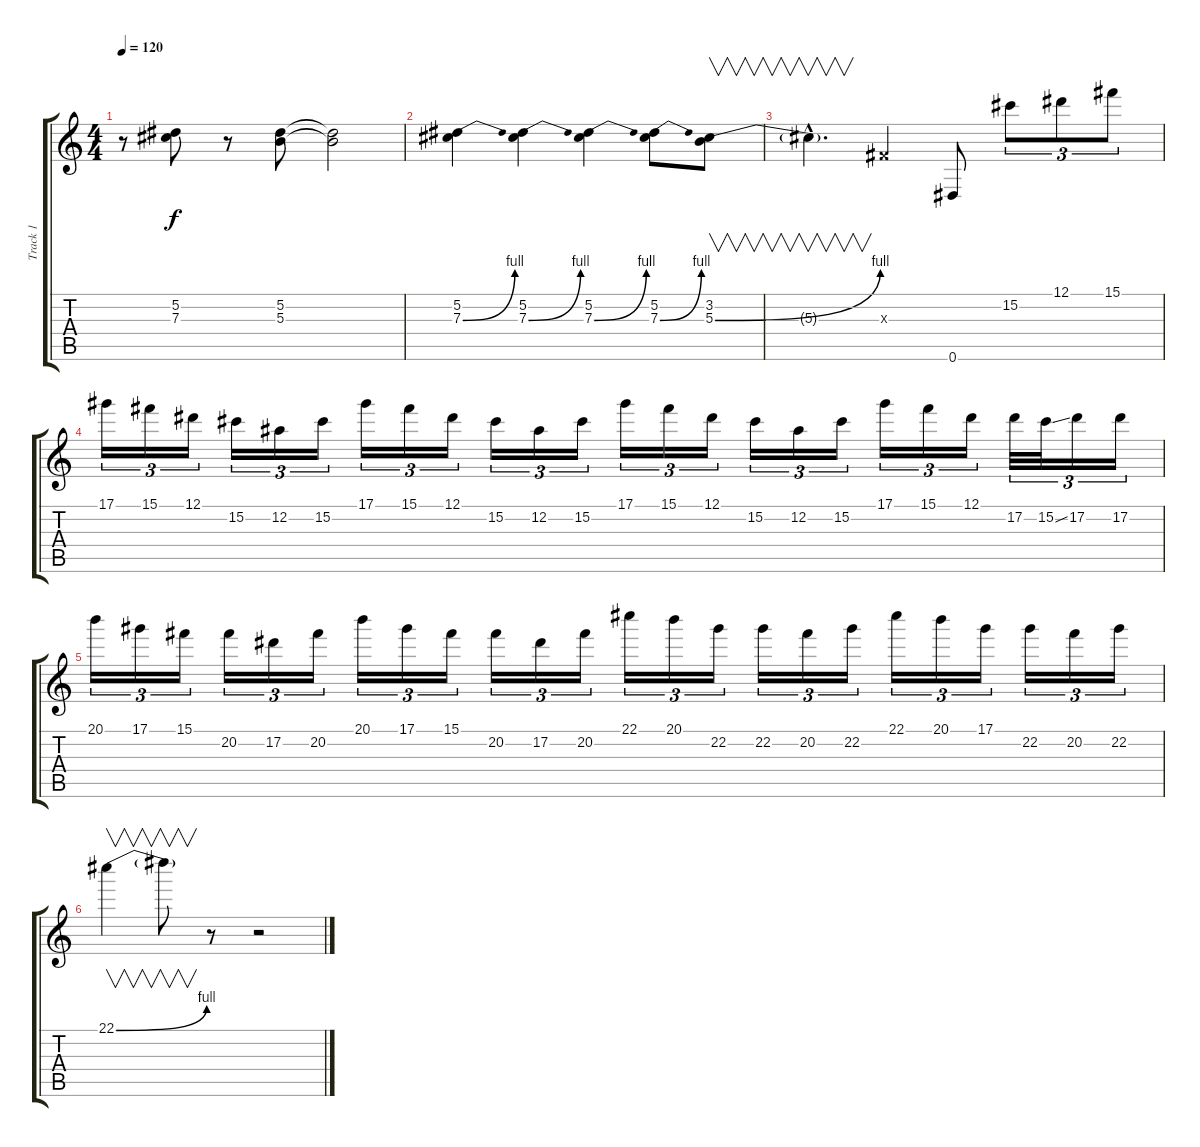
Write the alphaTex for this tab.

\track ("Track 1" "Track 1") {instrument overdrivenguitar}
\staff {score tabs}
\tuning (Eb4 Bb3 Gb3 Db3 Ab2 Eb2) {hide}
\ts (4 4)
\tempo 120
\clef g2
\ks c
r.8{dy f} (5.2 7.3).8 r.8 (5.2 5.3).8 (5.2{t} 5.3{t}).2 |
(5.2 7.3{be (bend 0 0 60 4)}).4 (5.2 7.3{be (bend 0 0 60 4)}).4 (5.2 7.3{be (bend 0 0 60 4)}).4 (5.2 7.3{be (bend 0 0 60 4)}).8 (3.2 5.3{be (bend 0 0 60 4)}).8{v} |
5.3{hac t}.4{v d} 0.3{x}.4 0.6.8 15.2.8{tu (3 2)} 12.1.8{tu (3 2)} 15.1.8{tu (3 2)} |
17.1.16{tu (3 2)} 15.1.16{tu (3 2)} 12.1.16{tu (3 2)} 15.2.16{tu (3 2)} 12.2.16{tu (3 2)} 15.2.16{tu (3 2)} 17.1.16{tu (3 2)} 15.1.16{tu (3 2)} 12.1.16{tu (3 2)} 15.2.16{tu (3 2)} 12.2.16{tu (3 2)} 15.2.16{tu (3 2)} 17.1.16{tu (3 2)} 15.1.16{tu (3 2)} 12.1.16{tu (3 2)} 15.2.16{tu (3 2)} 12.2.16{tu (3 2)} 15.2.16{tu (3 2)} 17.1.16{tu (3 2)} 15.1.16{tu (3 2)} 12.1.16{tu (3 2)} 17.2.32{tu (3 2)} 15.2{ss}.32{tu (3 2)} 17.2.16{tu (3 2)} 17.2.16{tu (3 2)} |
20.1.16{tu (3 2)} 17.1.16{tu (3 2)} 15.1.16{tu (3 2)} 20.2.16{tu (3 2)} 17.2.16{tu (3 2)} 20.2.16{tu (3 2)} 20.1.16{tu (3 2)} 17.1.16{tu (3 2)} 15.1.16{tu (3 2)} 20.2.16{tu (3 2)} 17.2.16{tu (3 2)} 20.2.16{tu (3 2)} 22.1.16{tu (3 2)} 20.1.16{tu (3 2)} 22.2.16{tu (3 2)} 22.2.16{tu (3 2)} 20.2.16{tu (3 2)} 22.2.16{tu (3 2)} 22.1.16{tu (3 2)} 20.1.16{tu (3 2)} 17.1.16{tu (3 2)} 22.2.16{tu (3 2)} 20.2.16{tu (3 2)} 22.2.16{tu (3 2)} |
22.1{be (bend 0 0 60 4)}.4{v} 22.1{t}.8{v} r.8 r.2
